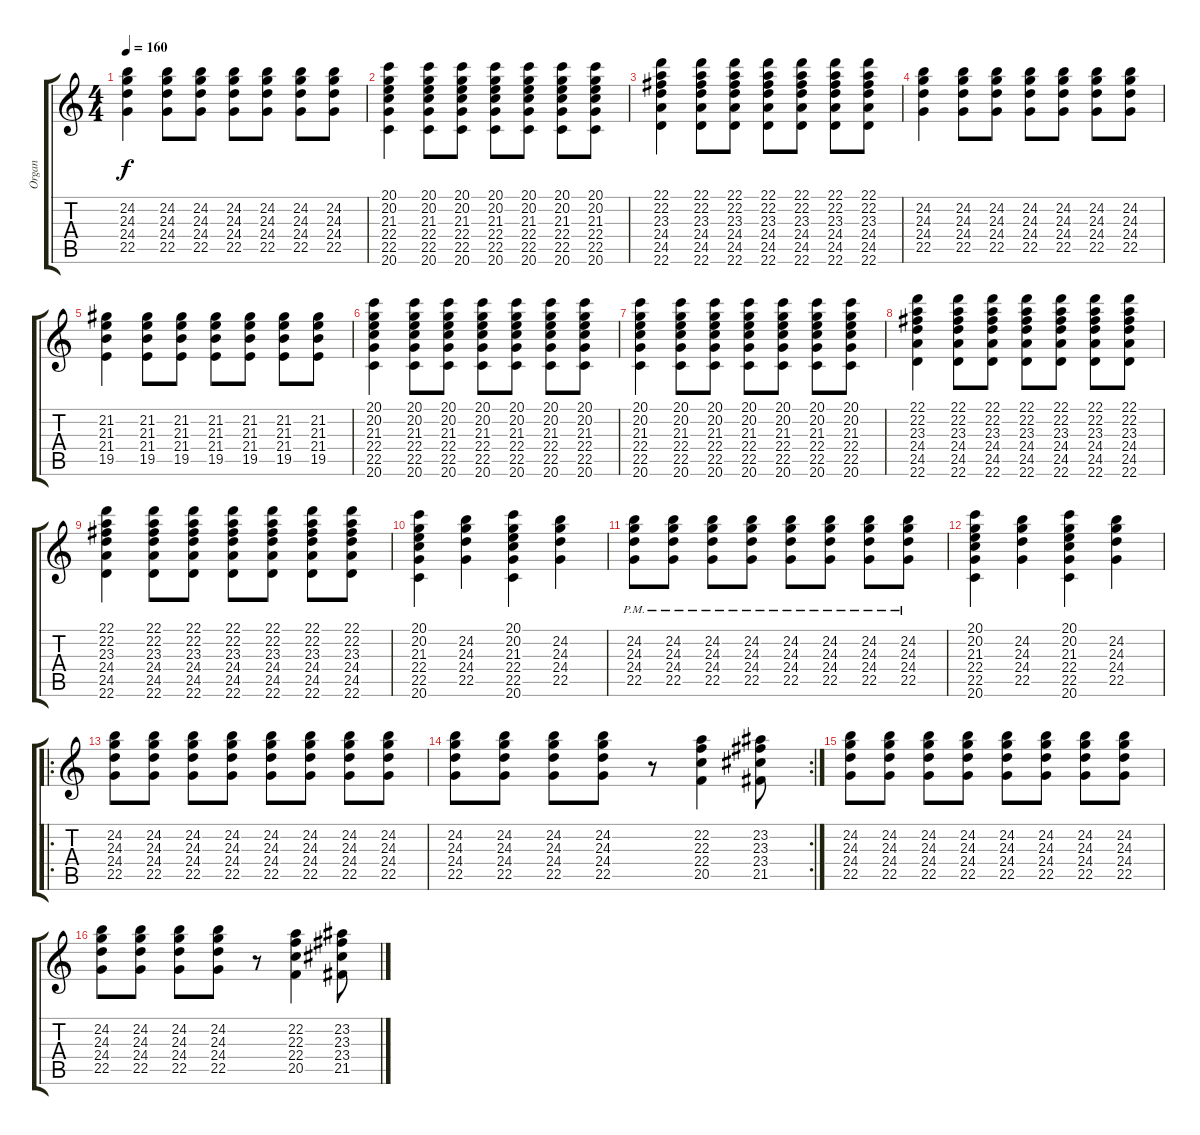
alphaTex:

\track ("Organ" "Organ") {instrument rockorgan}
\staff {score tabs}
\tuning (E4 B3 G3 D3 A2 E2) {hide}
\ts (4 4)
\tempo 160
\clef g2
\ks c
(24.2 24.3 24.4 22.5).4{dy f} (24.2 24.3 24.4 22.5).8 (24.2 24.3 24.4 22.5).8 (24.2 24.3 24.4 22.5).8 (24.2 24.3 24.4 22.5).8 (24.2 24.3 24.4 22.5).8 (24.2 24.3 24.4 22.5).8 |
(20.1 20.2 21.3 22.4 22.5 20.6).4 (20.1 20.2 21.3 22.4 22.5 20.6).8 (20.1 20.2 21.3 22.4 22.5 20.6).8 (20.1 20.2 21.3 22.4 22.5 20.6).8 (20.1 20.2 21.3 22.4 22.5 20.6).8 (20.1 20.2 21.3 22.4 22.5 20.6).8 (20.1 20.2 21.3 22.4 22.5 20.6).8 |
(22.1 22.2 23.3 24.4 24.5 22.6).4 (22.1 22.2 23.3 24.4 24.5 22.6).8 (22.1 22.2 23.3 24.4 24.5 22.6).8 (22.1 22.2 23.3 24.4 24.5 22.6).8 (22.1 22.2 23.3 24.4 24.5 22.6).8 (22.1 22.2 23.3 24.4 24.5 22.6).8 (22.1 22.2 23.3 24.4 24.5 22.6).8 |
(24.2 24.3 24.4 22.5).4 (24.2 24.3 24.4 22.5).8 (24.2 24.3 24.4 22.5).8 (24.2 24.3 24.4 22.5).8 (24.2 24.3 24.4 22.5).8 (24.2 24.3 24.4 22.5).8 (24.2 24.3 24.4 22.5).8 |
(21.2 21.3 21.4 19.5).4 (21.2 21.3 21.4 19.5).8 (21.2 21.3 21.4 19.5).8 (21.2 21.3 21.4 19.5).8 (21.2 21.3 21.4 19.5).8 (21.2 21.3 21.4 19.5).8 (21.2 21.3 21.4 19.5).8 |
(20.1 20.2 21.3 22.4 22.5 20.6).4 (20.1 20.2 21.3 22.4 22.5 20.6).8 (20.1 20.2 21.3 22.4 22.5 20.6).8 (20.1 20.2 21.3 22.4 22.5 20.6).8 (20.1 20.2 21.3 22.4 22.5 20.6).8 (20.1 20.2 21.3 22.4 22.5 20.6).8 (20.1 20.2 21.3 22.4 22.5 20.6).8 |
(20.1 20.2 21.3 22.4 22.5 20.6).4 (20.1 20.2 21.3 22.4 22.5 20.6).8 (20.1 20.2 21.3 22.4 22.5 20.6).8 (20.1 20.2 21.3 22.4 22.5 20.6).8 (20.1 20.2 21.3 22.4 22.5 20.6).8 (20.1 20.2 21.3 22.4 22.5 20.6).8 (20.1 20.2 21.3 22.4 22.5 20.6).8 |
(22.1 22.2 23.3 24.4 24.5 22.6).4 (22.1 22.2 23.3 24.4 24.5 22.6).8 (22.1 22.2 23.3 24.4 24.5 22.6).8 (22.1 22.2 23.3 24.4 24.5 22.6).8 (22.1 22.2 23.3 24.4 24.5 22.6).8 (22.1 22.2 23.3 24.4 24.5 22.6).8 (22.1 22.2 23.3 24.4 24.5 22.6).8 |
(22.1 22.2 23.3 24.4 24.5 22.6).4 (22.1 22.2 23.3 24.4 24.5 22.6).8 (22.1 22.2 23.3 24.4 24.5 22.6).8 (22.1 22.2 23.3 24.4 24.5 22.6).8 (22.1 22.2 23.3 24.4 24.5 22.6).8 (22.1 22.2 23.3 24.4 24.5 22.6).8 (22.1 22.2 23.3 24.4 24.5 22.6).8 |
(20.1 20.2 21.3 22.4 22.5 20.6).4 (24.2 24.3 24.4 22.5).4 (20.1 20.2 21.3 22.4 22.5 20.6).4 (24.2 24.3 24.4 22.5).4 |
(24.2{pm} 24.3{pm} 24.4{pm} 22.5{pm}).8 (24.2{pm} 24.3{pm} 24.4{pm} 22.5{pm}).8 (24.2{pm} 24.3{pm} 24.4{pm} 22.5{pm}).8 (24.2{pm} 24.3{pm} 24.4{pm} 22.5{pm}).8 (24.2{pm} 24.3{pm} 24.4{pm} 22.5{pm}).8 (24.2{pm} 24.3{pm} 24.4{pm} 22.5{pm}).8 (24.2{pm} 24.3{pm} 24.4{pm} 22.5{pm}).8 (24.2{pm} 24.3{pm} 24.4{pm} 22.5{pm}).8 |
(20.1 20.2 21.3 22.4 22.5 20.6).4 (24.2 24.3 24.4 22.5).4 (20.1 20.2 21.3 22.4 22.5 20.6).4 (24.2 24.3 24.4 22.5).4 |
\ro
(24.2 24.3 24.4 22.5).8 (24.2 24.3 24.4 22.5).8 (24.2 24.3 24.4 22.5).8 (24.2 24.3 24.4 22.5).8 (24.2 24.3 24.4 22.5).8 (24.2 24.3 24.4 22.5).8 (24.2 24.3 24.4 22.5).8 (24.2 24.3 24.4 22.5).8 |
\rc 2
(24.2 24.3 24.4 22.5).8 (24.2 24.3 24.4 22.5).8 (24.2 24.3 24.4 22.5).8 (24.2 24.3 24.4 22.5).8 r.8 (22.2 22.3 22.4 20.5).4 (23.2 23.3 23.4 21.5).8 |
(24.2 24.3 24.4 22.5).8 (24.2 24.3 24.4 22.5).8 (24.2 24.3 24.4 22.5).8 (24.2 24.3 24.4 22.5).8 (24.2 24.3 24.4 22.5).8 (24.2 24.3 24.4 22.5).8 (24.2 24.3 24.4 22.5).8 (24.2 24.3 24.4 22.5).8 |
(24.2 24.3 24.4 22.5).8 (24.2 24.3 24.4 22.5).8 (24.2 24.3 24.4 22.5).8 (24.2 24.3 24.4 22.5).8 r.8 (22.2 22.3 22.4 20.5).4 (23.2 23.3 23.4 21.5).8
